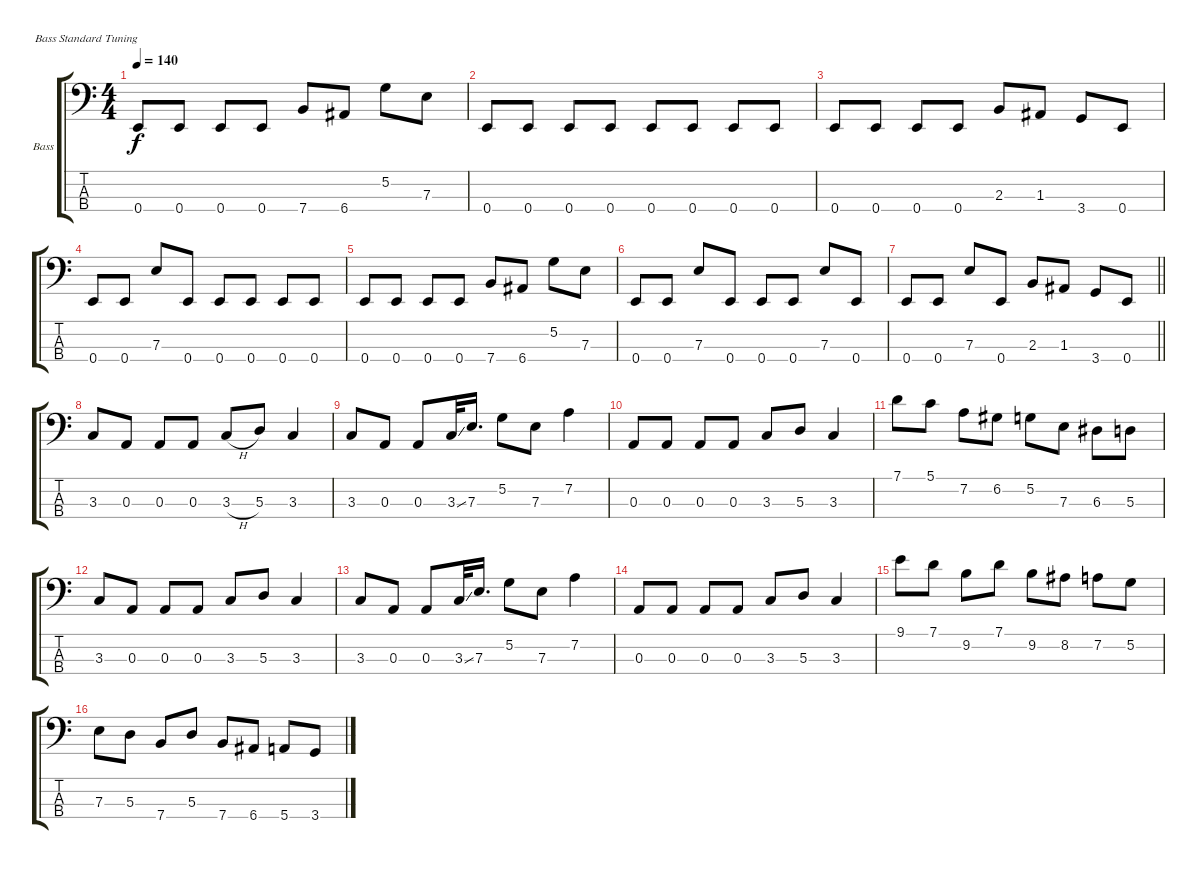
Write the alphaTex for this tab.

\defaultSystemsLayout 4
\bracketExtendMode groupsimilarinstruments
\firstSystemTrackNameOrientation horizontal
\otherSystemsTrackNameOrientation horizontal
\track ("Bass" "Bass") {instrument electricbasspick}
\staff {score tabs}
\tuning (G2 D2 A1 E1)
\ts (4 4)
\tempo 140
\clef f4
\scale
0.333333
\ks c
0.4.8{dy f} 0.4.8 0.4.8 0.4.8 7.4.8 6.4.8 5.2.8 7.3.8 |
\scale
0.333333 0.4.8 0.4.8 0.4.8 0.4.8 0.4.8 0.4.8 0.4.8 0.4.8 |
\scale
0.333333 0.4.8 0.4.8 0.4.8 0.4.8 2.3.8 1.3.8 3.4.8 0.4.8 |
\scale
0.333333 0.4.8 0.4.8 7.3.8 0.4.8 0.4.8 0.4.8 0.4.8 0.4.8 |
\scale
0.333333 0.4.8 0.4.8 0.4.8 0.4.8 7.4.8 6.4.8 5.2.8 7.3.8 |
\scale
0.333333 0.4.8 0.4.8 7.3.8 0.4.8 0.4.8 0.4.8 7.3.8 0.4.8 |
\scale
0.333333
\barLineRight lightlight
0.4.8 0.4.8 7.3.8 0.4.8 2.3.8 1.3.8 3.4.8 0.4.8 |
\scale
0.333333 3.3.8 0.3.8 0.3.8 0.3.8 3.3{h}.8 5.3.8 3.3.4 |
\scale
0.333333 3.3.8 0.3.8 0.3.8 3.3{ss}.32 7.3.16{d} 5.2.8 7.3.8 7.2.4 |
\scale
0.333333 0.3.8 0.3.8 0.3.8 0.3.8 3.3.8 5.3.8 3.3.4 |
\scale
0.333333 7.1.8 5.1.8 7.2.8 6.2.8 5.2.8 7.3.8 6.3.8 5.3.8 |
\scale
0.333333 3.3.8 0.3.8 0.3.8 0.3.8 3.3.8 5.3.8 3.3.4 |
\scale
0.333333 3.3.8 0.3.8 0.3.8 3.3{ss}.32 7.3.16{d} 5.2.8 7.3.8 7.2.4 |
\scale
0.333333 0.3.8 0.3.8 0.3.8 0.3.8 3.3.8 5.3.8 3.3.4 |
\scale
0.333333 9.1.8 7.1.8 9.2.8 7.1.8 9.2.8 8.2.8 7.2.8 5.2.8 |
\scale
0.333333 7.3.8 5.3.8 7.4.8 5.3.8 7.4.8 6.4.8 5.4.8 3.4.8
